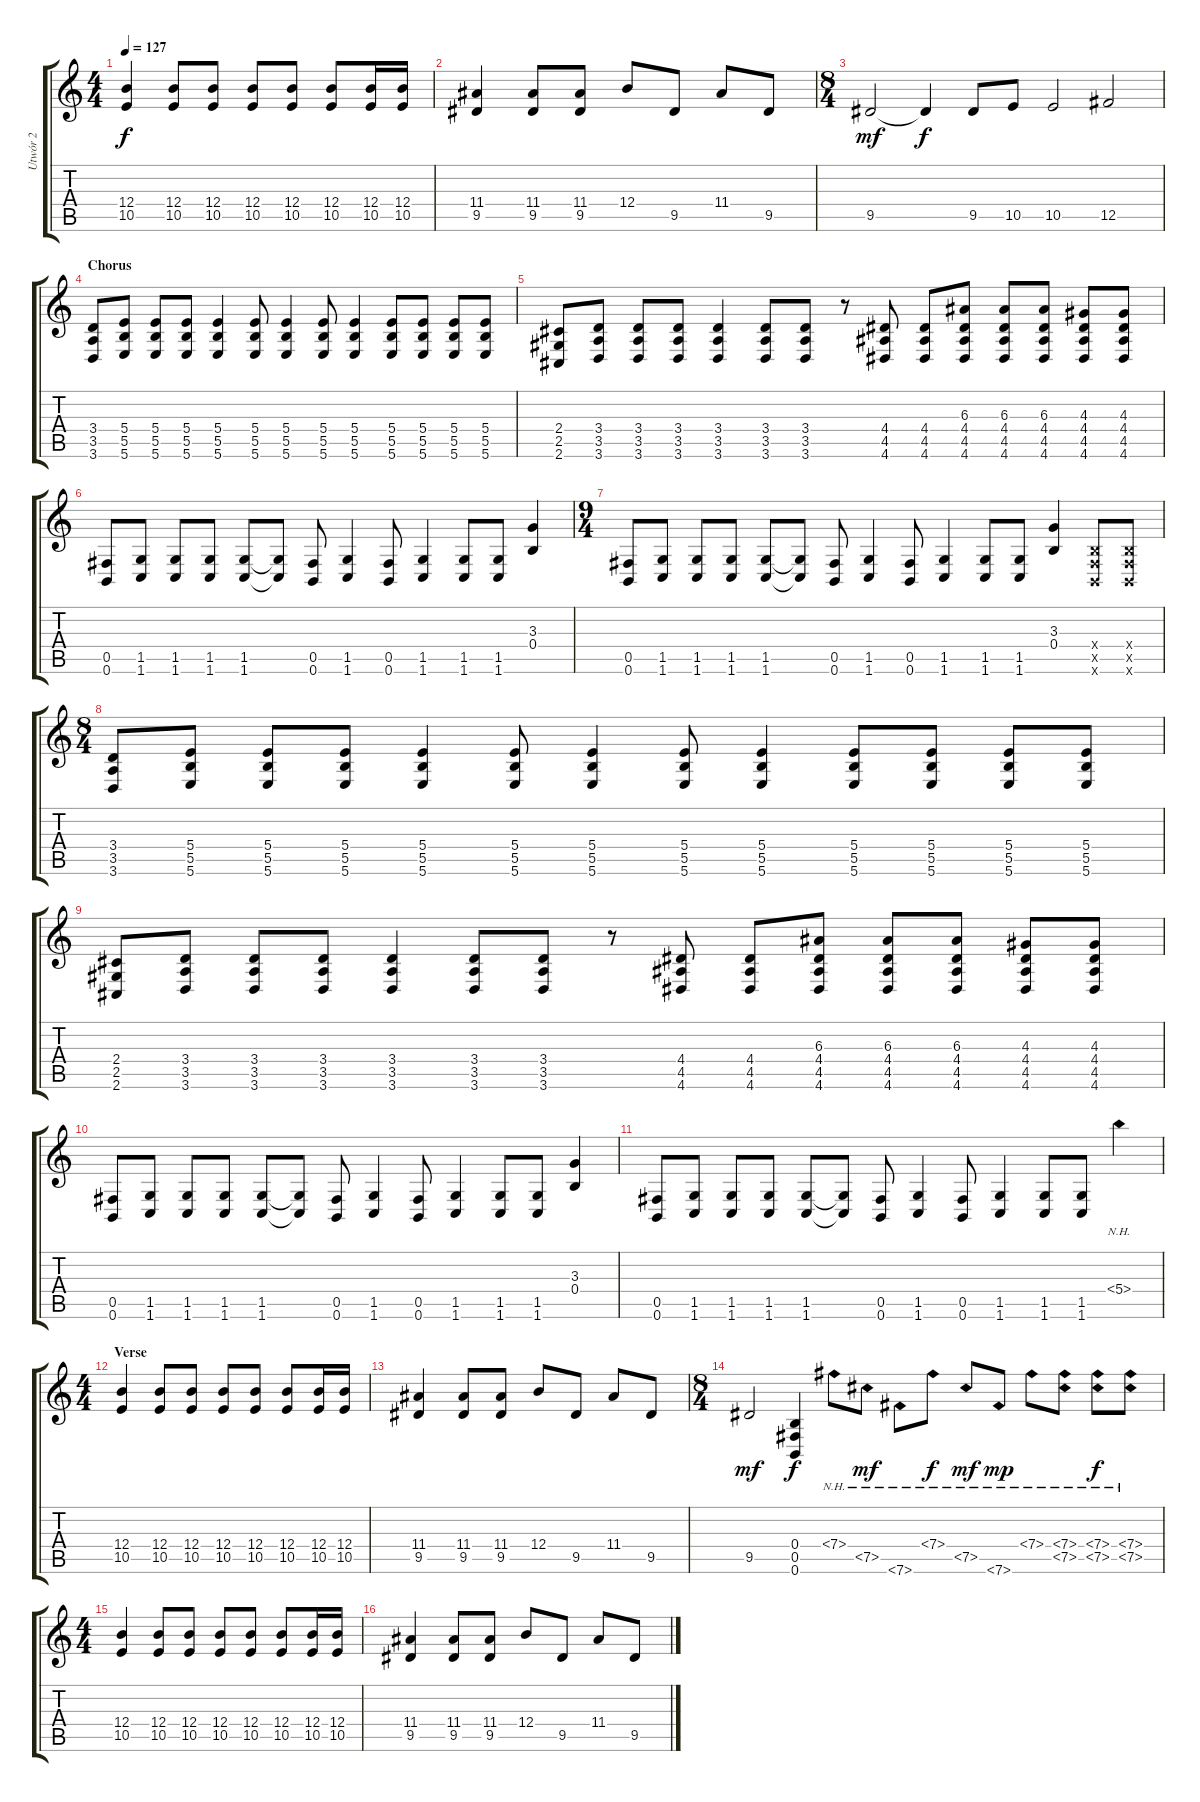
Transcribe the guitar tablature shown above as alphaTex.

\track ("Utwór 2" "Utwór 2") {instrument overdrivenguitar}
\staff {score tabs}
\tuning (Db4 Ab3 E3 B2 Gb2 B1) {hide}
\ts (4 4)
\tempo 127
\clef g2
\ks c
(12.4 10.5).4{dy f} (12.4 10.5).8 (12.4 10.5).8 (12.4 10.5).8 (12.4 10.5).8 (12.4 10.5).8 (12.4 10.5).16 (12.4 10.5).16 |
(11.4 9.5).4 (11.4 9.5).8 (11.4 9.5).8 12.4.8 9.5.8 11.4.8 9.5.8 |
\ts (8 4)
9.5.2{dy mf} 9.5{t}.4{dy f} 9.5.8 10.5.8 10.5.2 12.5.2 |
\section ("" "Chorus")
(3.4 3.5 3.6).8 (5.4 5.5 5.6).8 (5.4 5.5 5.6).8 (5.4 5.5 5.6).8 (5.4 5.5 5.6).4 (5.4 5.5 5.6).8 (5.4 5.5 5.6).4 (5.4 5.5 5.6).8 (5.4 5.5 5.6).4 (5.4 5.5 5.6).8 (5.4 5.5 5.6).8 (5.4 5.5 5.6).8 (5.4 5.5 5.6).8 |
(2.4 2.5 2.6).8 (3.4 3.5 3.6).8 (3.4 3.5 3.6).8 (3.4 3.5 3.6).8 (3.4 3.5 3.6).4 (3.4 3.5 3.6).8 (3.4 3.5 3.6).8 r.8 (4.4 4.5 4.6).8 (4.4 4.5 4.6).8 (6.3 4.4 4.5 4.6).8 (6.3 4.4 4.5 4.6).8 (6.3 4.4 4.5 4.6).8 (4.3 4.4 4.5 4.6).8 (4.3 4.4 4.5 4.6).8 |
(0.5 0.6).8 (1.5 1.6).8 (1.5 1.6).8 (1.5 1.6).8 (1.5 1.6).8 (1.5{t} 1.6{t}).8 (0.5 0.6).8 (1.5 1.6).4 (0.5 0.6).8 (1.5 1.6).4 (1.5 1.6).8 (1.5 1.6).8 (3.3 0.4).4 |
\ts (9 4)
(0.5 0.6).8 (1.5 1.6).8 (1.5 1.6).8 (1.5 1.6).8 (1.5 1.6).8 (1.5{t} 1.6{t}).8 (0.5 0.6).8 (1.5 1.6).4 (0.5 0.6).8 (1.5 1.6).4 (1.5 1.6).8 (1.5 1.6).8 (3.3 0.4).4 (0.4{x} 0.5{x} 0.6{x}).8 (0.4{x} 0.5{x} 0.6{x}).8 |
\ts (8 4)
(3.4 3.5 3.6).8 (5.4 5.5 5.6).8 (5.4 5.5 5.6).8 (5.4 5.5 5.6).8 (5.4 5.5 5.6).4 (5.4 5.5 5.6).8 (5.4 5.5 5.6).4 (5.4 5.5 5.6).8 (5.4 5.5 5.6).4 (5.4 5.5 5.6).8 (5.4 5.5 5.6).8 (5.4 5.5 5.6).8 (5.4 5.5 5.6).8 |
(2.4 2.5 2.6).8 (3.4 3.5 3.6).8 (3.4 3.5 3.6).8 (3.4 3.5 3.6).8 (3.4 3.5 3.6).4 (3.4 3.5 3.6).8 (3.4 3.5 3.6).8 r.8 (4.4 4.5 4.6).8 (4.4 4.5 4.6).8 (6.3 4.4 4.5 4.6).8 (6.3 4.4 4.5 4.6).8 (6.3 4.4 4.5 4.6).8 (4.3 4.4 4.5 4.6).8 (4.3 4.4 4.5 4.6).8 |
(0.5 0.6).8 (1.5 1.6).8 (1.5 1.6).8 (1.5 1.6).8 (1.5 1.6).8 (1.5{t} 1.6{t}).8 (0.5 0.6).8 (1.5 1.6).4 (0.5 0.6).8 (1.5 1.6).4 (1.5 1.6).8 (1.5 1.6).8 (3.3 0.4).4 |
(0.5 0.6).8 (1.5 1.6).8 (1.5 1.6).8 (1.5 1.6).8 (1.5 1.6).8 (1.5{t} 1.6{t}).8 (0.5 0.6).8 (1.5 1.6).4 (0.5 0.6).8 (1.5 1.6).4 (1.5 1.6).8 (1.5 1.6).8 5.4{nh}.4 |
\ts (4 4)
\section ("" "Verse")
(12.4 10.5).4 (12.4 10.5).8 (12.4 10.5).8 (12.4 10.5).8 (12.4 10.5).8 (12.4 10.5).8 (12.4 10.5).16 (12.4 10.5).16 |
(11.4 9.5).4 (11.4 9.5).8 (11.4 9.5).8 12.4.8 9.5.8 11.4.8 9.5.8 |
\ts (8 4)
9.5.2{dy mf} (0.4 0.5 0.6).4{dy f} 7.4{nh}.8 7.5{nh}.8{dy mf} 7.6{nh}.8 7.4{nh}.8{dy f} 7.5{nh}.8{dy mf} 7.6{nh}.8{dy mp} 7.4{nh}.8 (7.4{nh} 7.5{nh}).8 (7.4{nh} 7.5{nh}).8{dy f} (7.4{nh} 7.5{nh}).8 |
\ts (4 4)
(12.4 10.5).4 (12.4 10.5).8 (12.4 10.5).8 (12.4 10.5).8 (12.4 10.5).8 (12.4 10.5).8 (12.4 10.5).16 (12.4 10.5).16 |
(11.4 9.5).4 (11.4 9.5).8 (11.4 9.5).8 12.4.8 9.5.8 11.4.8 9.5.8
